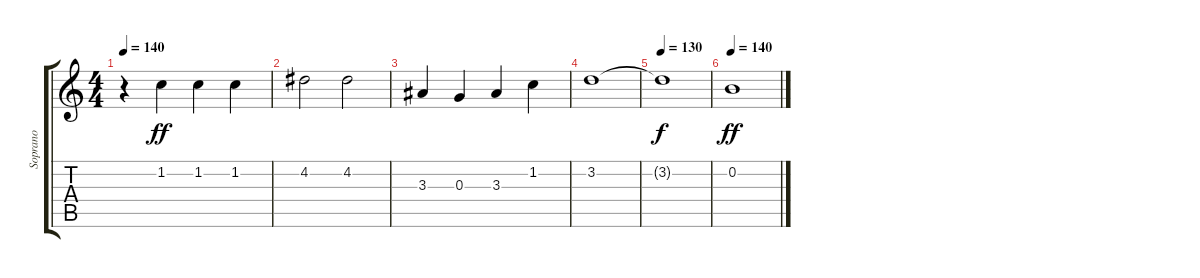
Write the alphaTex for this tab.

\track ("Soprano" "Soprano") {instrument electricguitarclean}
\staff {score tabs}
\tuning (E4 B3 G3 D3 A2 E2) {hide}
\ts (4 4)
\tempo 140
\clef g2
\ks c
r.4{dy ff} 1.2.4 1.2.4 1.2.4 |
4.2.2 4.2.2 |
3.3.4 0.3.4 3.3.4 1.2.4 |
3.2.1 |
\tempo 130
3.2{t}.1{dy f} |
\tempo 140
0.2.1{dy ff}
